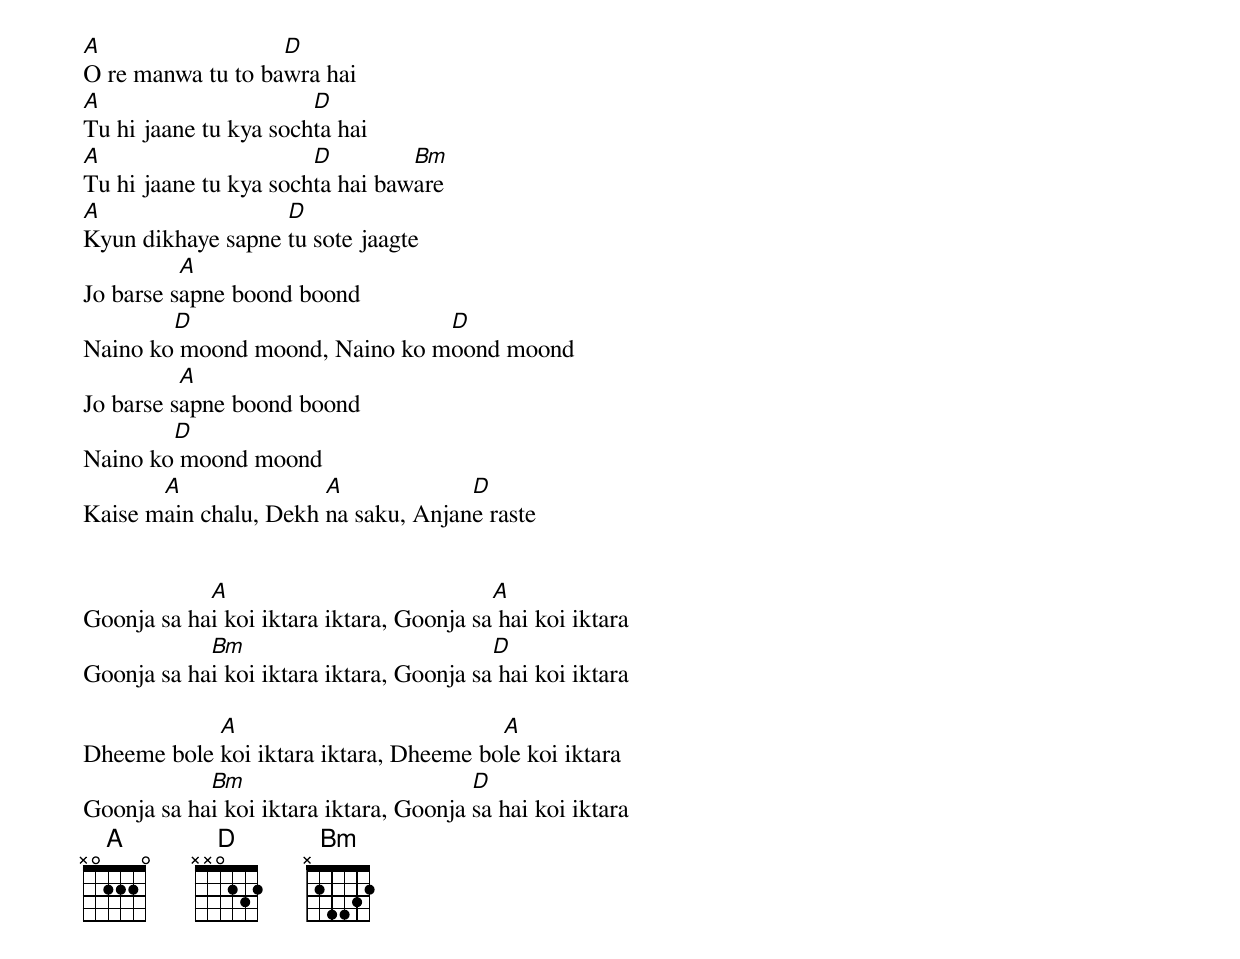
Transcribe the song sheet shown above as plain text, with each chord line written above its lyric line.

A                  D
O re manwa tu to bawra hai
A                      D
Tu hi jaane tu kya sochta hai
A                      D         Bm
Tu hi jaane tu kya sochta hai baware
A                  D
Kyun dikhaye sapne tu sote jaagte
          A
Jo barse sapne boond boond
        D                       D
Naino ko moond moond, Naino ko moond moond
          A
Jo barse sapne boond boond
        D
Naino ko moond moond
       A               A             D
Kaise main chalu, Dekh na saku, Anjane raste


            A                             A
Goonja sa hai koi iktara iktara, Goonja sa hai koi iktara
            Bm                            D
Goonja sa hai koi iktara iktara, Goonja sa hai koi iktara

            A                           A
Dheeme bole koi iktara iktara, Dheeme bole koi iktara
            Bm                          D
Goonja sa hai koi iktara iktara, Goonja sa hai koi iktara
